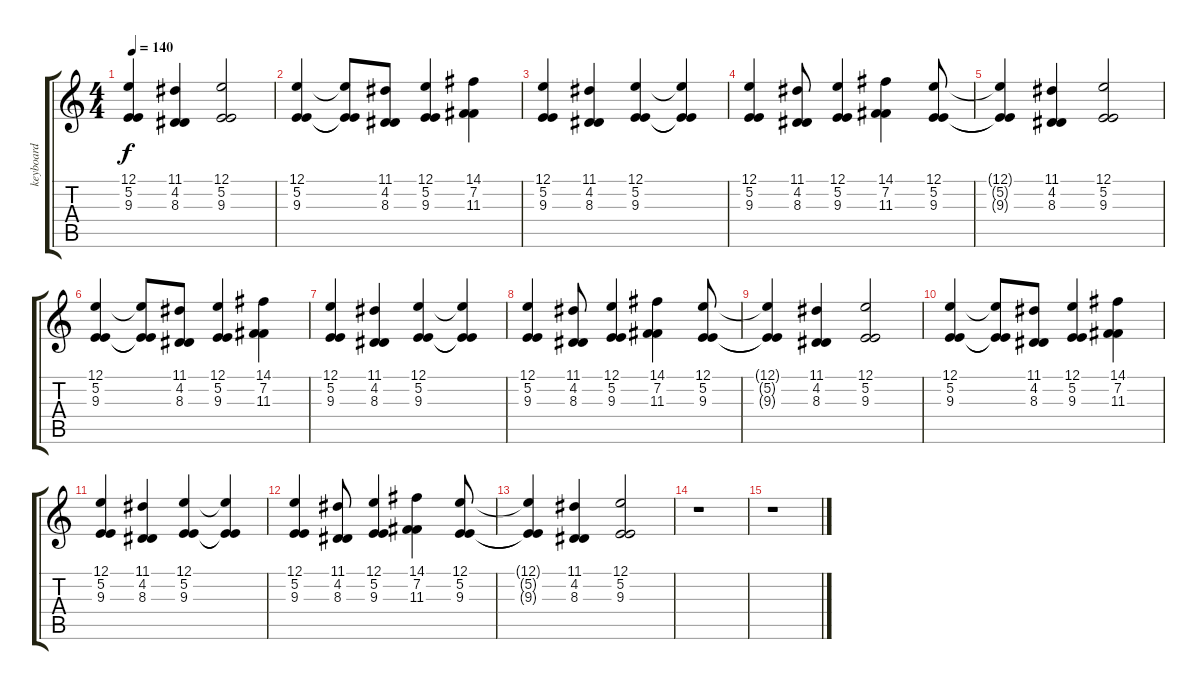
\track ("keyboard" "keyboard") {instrument drawbarorgan}
\staff {score tabs}
\tuning (E4 B3 G3 D3 A2 E2) {hide}
\ts (4 4)
\tempo 140
\clef g2
\ks c
(12.1{t} 5.2{t} 9.3{t}).4{dy f} (11.1 4.2 8.3).4 (12.1 5.2 9.3).2 |
(12.1 5.2 9.3).4 (12.1{t} 5.2{t} 9.3{t}).8 (11.1 4.2 8.3).8 (12.1 5.2 9.3).4 (14.1 7.2 11.3).4 |
(12.1 5.2 9.3).4 (11.1 4.2 8.3).4 (12.1 5.2 9.3).4 (12.1{t} 5.2{t} 9.3{t}).4 |
(12.1 5.2 9.3).4 (11.1 4.2 8.3).8 (12.1 5.2 9.3).4 (14.1 7.2 11.3).4 (12.1 5.2 9.3).8 |
(12.1{t} 5.2{t} 9.3{t}).4 (11.1 4.2 8.3).4 (12.1 5.2 9.3).2 |
(12.1 5.2 9.3).4 (12.1{t} 5.2{t} 9.3{t}).8 (11.1 4.2 8.3).8 (12.1 5.2 9.3).4 (14.1 7.2 11.3).4 |
(12.1 5.2 9.3).4 (11.1 4.2 8.3).4 (12.1 5.2 9.3).4 (12.1{t} 5.2{t} 9.3{t}).4 |
(12.1 5.2 9.3).4 (11.1 4.2 8.3).8 (12.1 5.2 9.3).4 (14.1 7.2 11.3).4 (12.1 5.2 9.3).8 |
(12.1{t} 5.2{t} 9.3{t}).4 (11.1 4.2 8.3).4 (12.1 5.2 9.3).2 |
(12.1 5.2 9.3).4 (12.1{t} 5.2{t} 9.3{t}).8 (11.1 4.2 8.3).8 (12.1 5.2 9.3).4 (14.1 7.2 11.3).4 |
(12.1 5.2 9.3).4 (11.1 4.2 8.3).4 (12.1 5.2 9.3).4 (12.1{t} 5.2{t} 9.3{t}).4 |
(12.1 5.2 9.3).4 (11.1 4.2 8.3).8 (12.1 5.2 9.3).4 (14.1 7.2 11.3).4 (12.1 5.2 9.3).8 |
(12.1{t} 5.2{t} 9.3{t}).4{volume 12} (11.1 4.2 8.3).4 (12.1 5.2 9.3).2 |
r.1{volume 5} |
r.1
